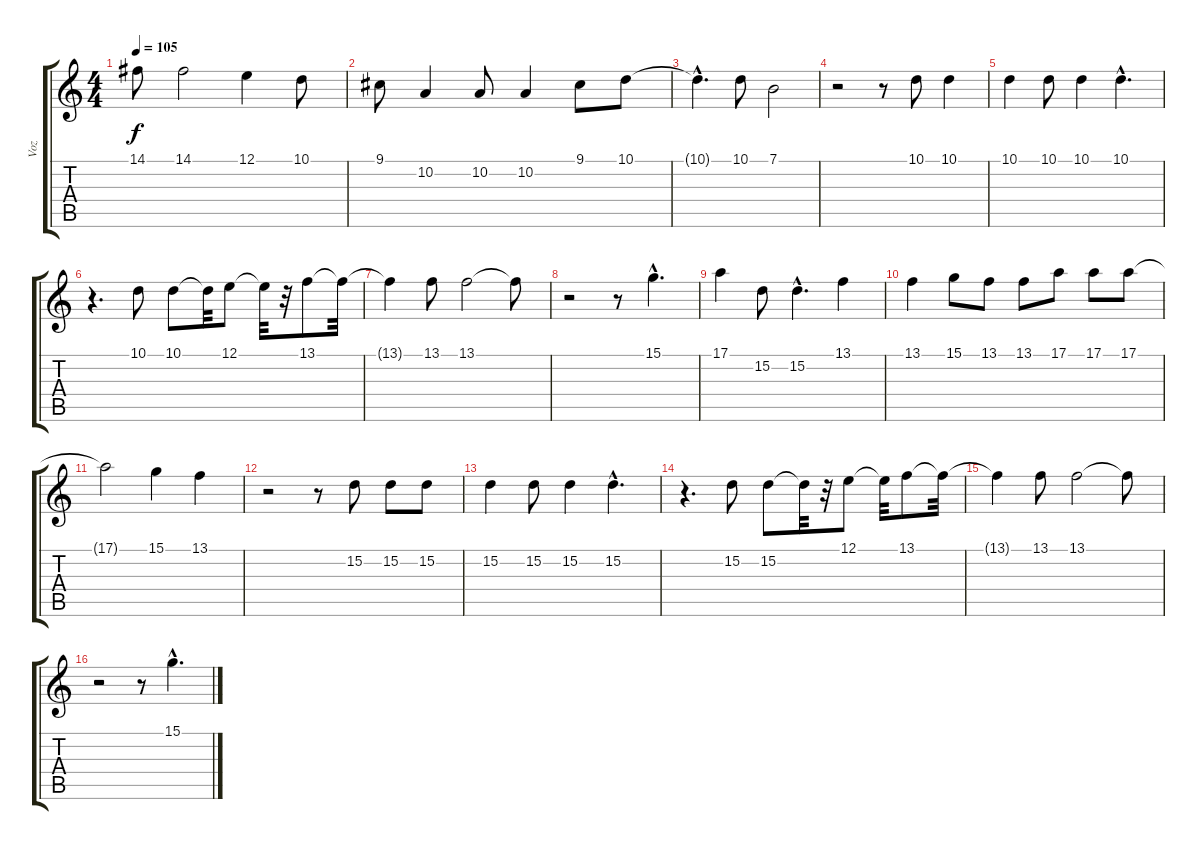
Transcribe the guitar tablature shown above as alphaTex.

\track ("Voz" "Voz") {instrument sopranosax}
\staff {score tabs}
\tuning (E4 B3 G3 D3 A2 E2) {hide}
\ts (4 4)
\tempo 105
\clef g2
\ks c
14.1{t}.8{dy f} 14.1.2 12.1.4 10.1.8 |
9.1.8 10.2.4 10.2.8 10.2.4 9.1.8 10.1.8 |
10.1{hac t}.4{d} 10.1.8 7.1.2 |
r.2 r.8 10.1.8 10.1.4 |
10.1.4 10.1.8 10.1.4 10.1{hac}.4{d} |
r.4{d} 10.1.8 10.1.8 10.1{t}.32 12.1.8 12.1{t}.32 r.32 13.1.8 13.1{t}.32 |
13.1{t}.4 13.1.8 13.1.2 13.1{t}.8 |
r.2 r.8 15.1{hac}.4{d} |
17.1.4 15.2.8 15.2{hac}.4{d} 13.1.4 |
13.1.4 15.1.8 13.1.8 13.1.8 17.1.8 17.1.8 17.1.8 |
17.1{t}.2 15.1.4 13.1.4 |
r.2 r.8 15.2.8 15.2.8 15.2.8 |
15.2.4 15.2.8 15.2.4 15.2{hac}.4{d} |
r.4{d} 15.2.8 15.2.8 15.2{t}.32 r.32 12.1.8 12.1{t}.32 13.1.8 13.1{t}.32 |
13.1{t}.4 13.1.8 13.1.2 13.1{t}.8 |
r.2 r.8 15.1{hac}.4{d}
